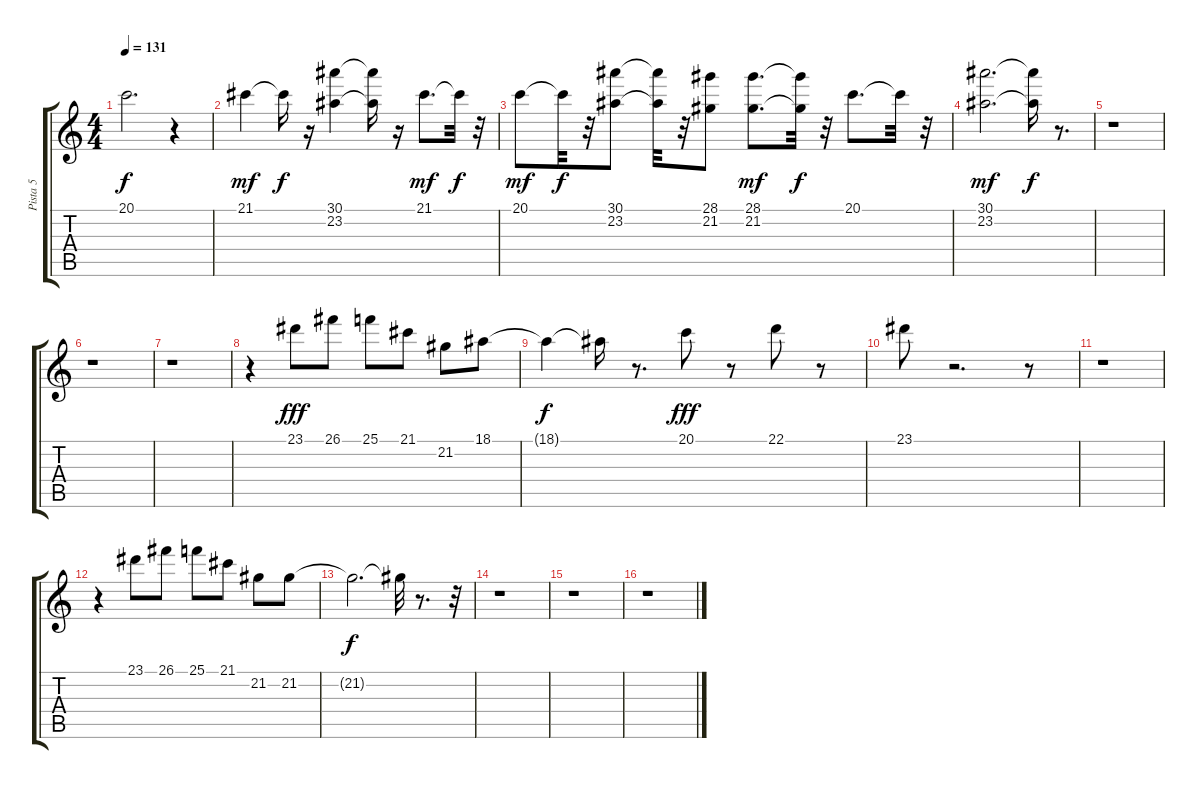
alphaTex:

\track ("Pista 5" "Pista 5") {instrument fx5brightness}
\staff {score tabs}
\tuning (E4 B3 G3 D3 A2 E2) {hide}
\ts (4 4)
\tempo 131
\clef g2
\ks c
20.1{t}.2{d dy f} r.4 |
21.1.4{dy mf} 21.1{t}.16{dy f} r.16 (30.1 23.2).4 (30.1{t} 23.2{t}).16 r.16 21.1.8{d dy mf} 21.1{t}.32{dy f} r.32 |
20.1.8{dy mf} 20.1{t}.32{dy f} r.32 (30.1 23.2).8 (30.1{t} 23.2{t}).32 r.32 (28.1 21.2).8 (28.1 21.2).8{d dy mf} (28.1{t} 21.2{t}).32{dy f} r.32 20.1.8{d} 20.1{t}.32 r.32 |
(30.1 23.2).2{d dy mf} (30.1{t} 23.2{t}).16{dy f} r.8{d} |
r.1 |
r.1 |
r.1 |
r.4 23.1.8{dy fff} 26.1.8 25.1.8 21.1.8 21.2.8 18.1.8 |
18.1{t}.4{dy f} 18.1{t}.16 r.8{d} 20.1.8{dy fff} r.8 22.1.8 r.8 |
23.1.8 r.2{d} r.8 |
r.1 |
r.4 23.1.8 26.1.8 25.1.8 21.1.8 21.2.8 21.2.8 |
21.2{t}.2{d dy f} 21.2{t}.32 r.8{d} r.32 |
r.1 |
r.1 |
r.1
